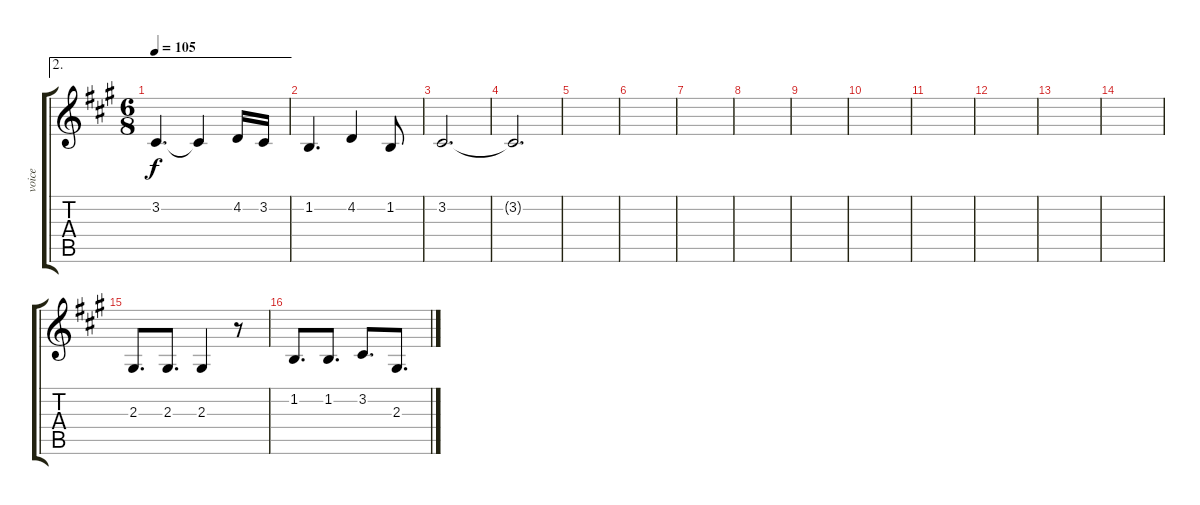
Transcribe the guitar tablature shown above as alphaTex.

\track ("voice" "voice") {instrument flute}
\staff {score tabs}
\tuning (Eb4 Bb3 Gb3 Db3 Ab2 Db2) {hide}
\ae 2
\ts (6 8)
\tempo 105
\clef g2
\ks a
3.2{t}.4{d dy f} 3.2{t}.4 4.2.16 3.2.16 |
1.2.4{d} 4.2.4 1.2.8 |
3.2.2{d} |
3.2{t}.2{d} |
|
|
|
|
|
|
|
|
|
|
2.3.8{d} 2.3.8{d} 2.3.4 r.8 |
1.2.8{d} 1.2.8{d} 3.2.8{d} 2.3.8{d}
